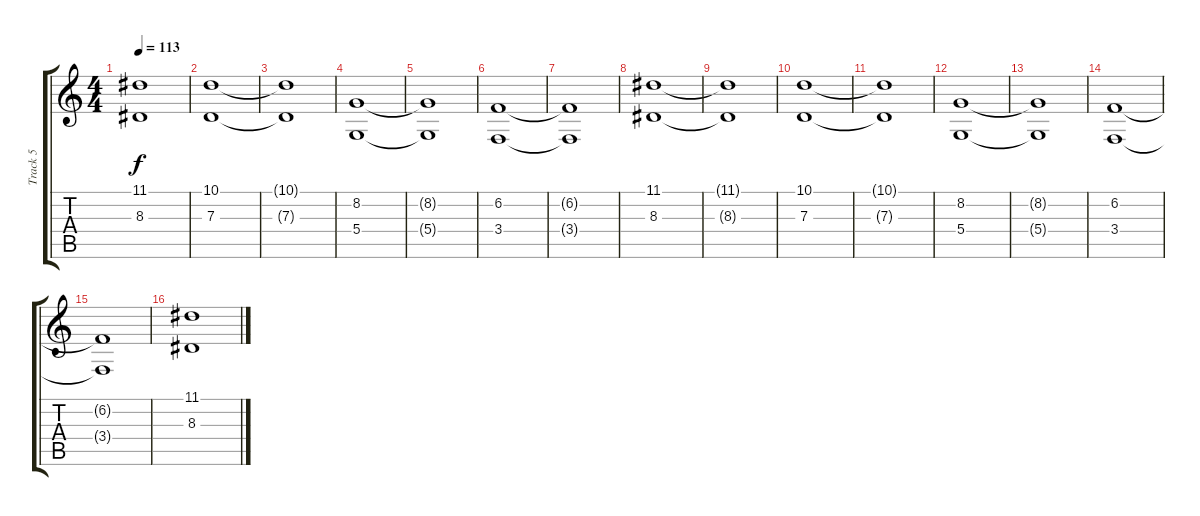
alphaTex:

\track ("Track 5" "Track 5") {instrument stringensemble1}
\staff {score tabs}
\tuning (E4 B3 G3 D3 A2 E2) {hide}
\ts (4 4)
\tempo 113
\clef g2
\ks c
(11.1{t} 8.3{t}).1{dy f} |
(10.1 7.3).1 |
(10.1{t} 7.3{t}).1 |
(8.2 5.4).1 |
(8.2{t} 5.4{t}).1 |
(6.2 3.4).1 |
(6.2{t} 3.4{t}).1 |
(11.1 8.3).1 |
(11.1{t} 8.3{t}).1 |
(10.1 7.3).1 |
(10.1{t} 7.3{t}).1 |
(8.2 5.4).1 |
(8.2{t} 5.4{t}).1 |
(6.2 3.4).1 |
(6.2{t} 3.4{t}).1 |
(11.1 8.3).1
